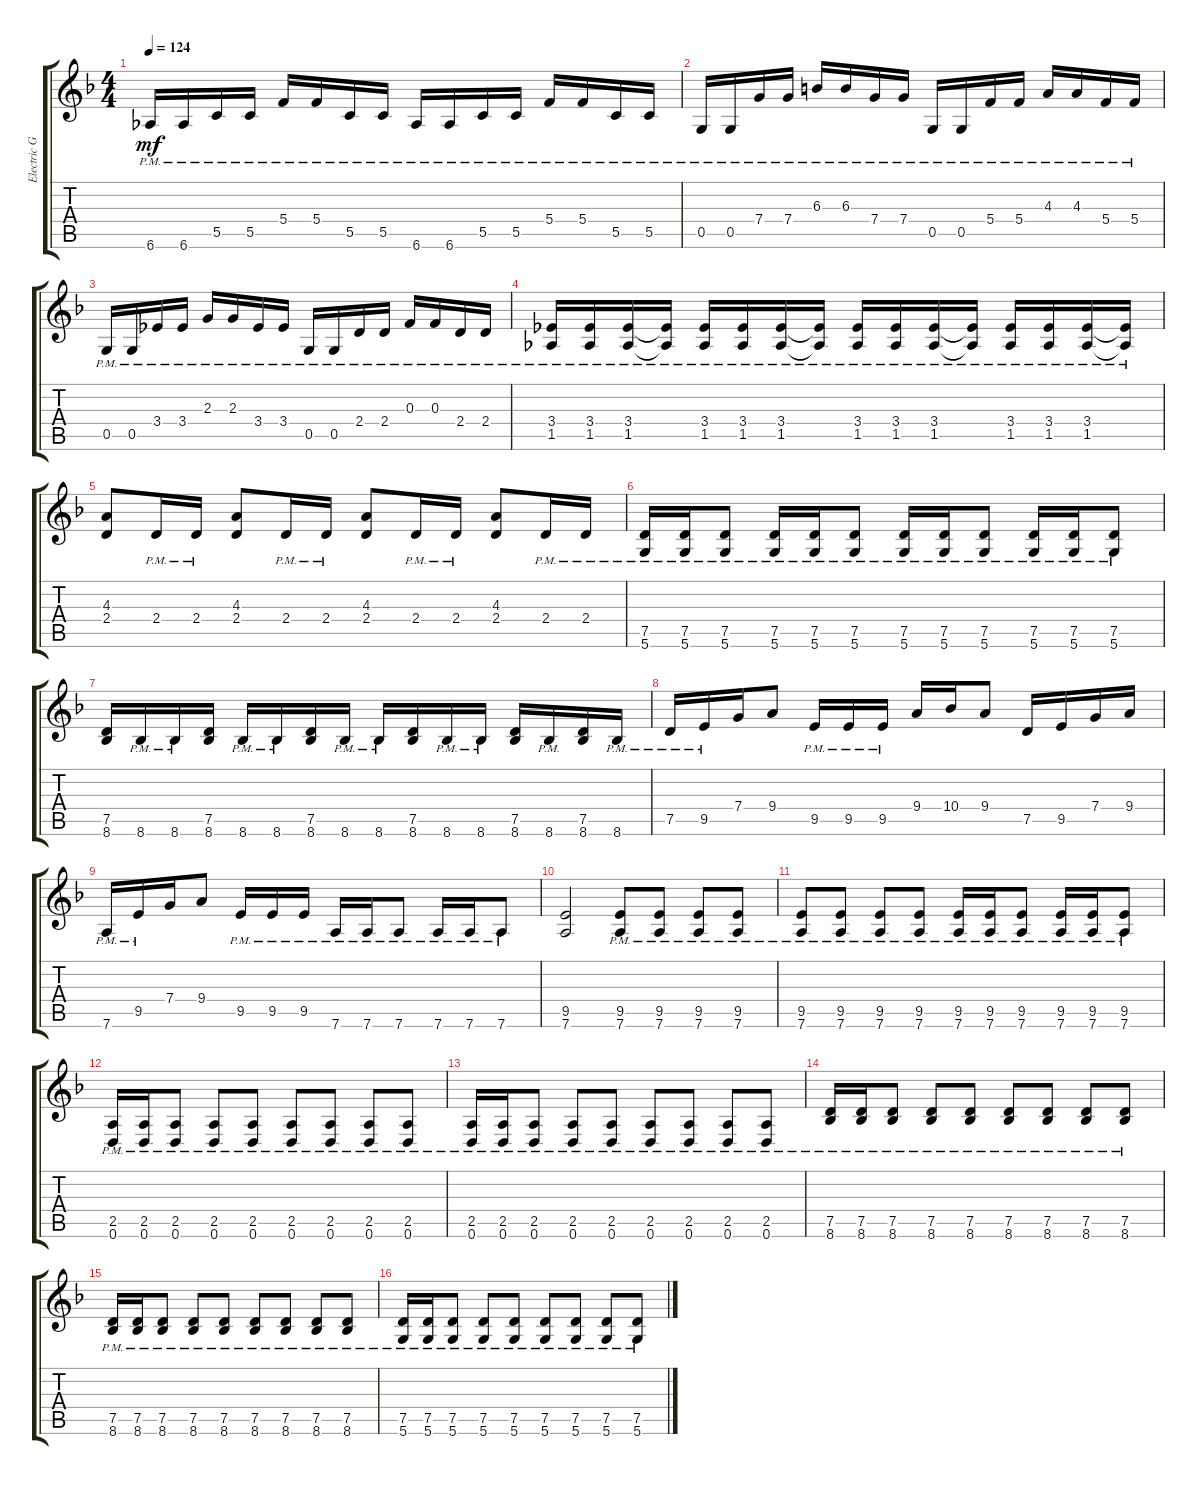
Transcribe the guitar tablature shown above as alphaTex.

\track ("Electric Guitar 1" "Electric G") {instrument distortionguitar}
\staff {score tabs}
\tuning (D4 A3 F3 C3 G2 D2) {hide}
\ts (4 4)
\tempo 124
\clef g2
\ks dminor
6.6{pm}.16{dy mf} 6.6{pm}.16 5.5{pm}.16 5.5{pm}.16 5.4{pm}.16 5.4{pm}.16 5.5{pm}.16 5.5{pm}.16 6.6{pm}.16 6.6{pm}.16 5.5{pm}.16 5.5{pm}.16 5.4{pm}.16 5.4{pm}.16 5.5{pm}.16 5.5{pm}.16 |
0.5{pm}.16 0.5{pm}.16 7.4{pm}.16 7.4{pm}.16 6.3{pm}.16 6.3{pm}.16 7.4{pm}.16 7.4{pm}.16 0.5{pm}.16 0.5{pm}.16 5.4{pm}.16 5.4{pm}.16 4.3{pm}.16 4.3{pm}.16 5.4{pm}.16 5.4{pm}.16 |
0.5{pm}.16 0.5{pm}.16 3.4{pm}.16 3.4{pm}.16 2.3{pm}.16 2.3{pm}.16 3.4{pm}.16 3.4{pm}.16 0.5{pm}.16 0.5{pm}.16 2.4{pm}.16 2.4{pm}.16 0.3{pm}.16 0.3{pm}.16 2.4{pm}.16 2.4{pm}.16 |
(3.4 1.5{pm}).16 (3.4 1.5{pm}).16 (3.4 1.5{pm}).16 (3.4{t} 1.5{pm t}).16 (3.4 1.5{pm}).16 (3.4 1.5{pm}).16 (3.4 1.5{pm}).16 (3.4{t} 1.5{pm t}).16 (3.4 1.5{pm}).16 (3.4 1.5{pm}).16 (3.4 1.5{pm}).16 (3.4{t} 1.5{pm t}).16 (3.4 1.5{pm}).16 (3.4 1.5{pm}).16 (3.4 1.5{pm}).16 (3.4{t} 1.5{pm t}).16 |
(4.3 2.4).8 2.4{pm}.16 2.4{pm}.16 (4.3 2.4).8 2.4{pm}.16 2.4{pm}.16 (4.3 2.4).8 2.4{pm}.16 2.4{pm}.16 (4.3 2.4).8 2.4{pm}.16 2.4{pm}.16 |
(7.5{pm} 5.6{pm}).16 (7.5{pm} 5.6{pm}).16 (7.5{pm} 5.6{pm}).8 (7.5{pm} 5.6{pm}).16 (7.5{pm} 5.6{pm}).16 (7.5{pm} 5.6{pm}).8 (7.5{pm} 5.6{pm}).16 (7.5{pm} 5.6{pm}).16 (7.5{pm} 5.6{pm}).8 (7.5{pm} 5.6{pm}).16 (7.5{pm} 5.6{pm}).16 (7.5{pm} 5.6{pm}).8 |
(7.5 8.6).16 8.6{pm}.16 8.6{pm}.16 (7.5 8.6).16 8.6{pm}.16 8.6{pm}.16 (7.5 8.6).16 8.6{pm}.16 8.6{pm}.16 (7.5 8.6).16 8.6{pm}.16 8.6{pm}.16 (7.5 8.6).16 8.6{pm}.16 (7.5 8.6).16 8.6{pm}.16 |
7.5{pm}.16 9.5{pm}.16 7.4.16 9.4.8 9.5{pm}.16 9.5{pm}.16 9.5{pm}.16 9.4.16 10.4.16 9.4.8 7.5.16 9.5.16 7.4.16 9.4.16 |
7.6{pm}.16 9.5{pm}.16 7.4.16 9.4.8 9.5{pm}.16 9.5{pm}.16 9.5{pm}.16 7.6{pm}.16 7.6{pm}.16 7.6{pm}.8 7.6{pm}.16 7.6{pm}.16 7.6{pm}.8 |
(9.5 7.6).2 (9.5{pm} 7.6{pm}).8 (9.5{pm} 7.6{pm}).8 (9.5{pm} 7.6{pm}).8 (9.5{pm} 7.6{pm}).8 |
(9.5{pm} 7.6{pm}).8 (9.5{pm} 7.6{pm}).8 (9.5{pm} 7.6{pm}).8 (9.5{pm} 7.6{pm}).8 (9.5{pm} 7.6{pm}).16 (9.5{pm} 7.6{pm}).16 (9.5{pm} 7.6{pm}).8 (9.5{pm} 7.6{pm}).16 (9.5{pm} 7.6{pm}).16 (9.5{pm} 7.6{pm}).8 |
(2.5{pm} 0.6{pm}).16 (2.5{pm} 0.6{pm}).16 (2.5{pm} 0.6{pm}).8 (2.5{pm} 0.6{pm}).8 (2.5{pm} 0.6{pm}).8 (2.5{pm} 0.6{pm}).8 (2.5{pm} 0.6{pm}).8 (2.5{pm} 0.6{pm}).8 (2.5{pm} 0.6{pm}).8 |
(2.5{pm} 0.6{pm}).16 (2.5{pm} 0.6{pm}).16 (2.5{pm} 0.6{pm}).8 (2.5{pm} 0.6{pm}).8 (2.5{pm} 0.6{pm}).8 (2.5{pm} 0.6{pm}).8 (2.5{pm} 0.6{pm}).8 (2.5{pm} 0.6{pm}).8 (2.5{pm} 0.6{pm}).8 |
(7.5{pm} 8.6{pm}).16 (7.5{pm} 8.6{pm}).16 (7.5{pm} 8.6{pm}).8 (7.5{pm} 8.6{pm}).8 (7.5{pm} 8.6{pm}).8 (7.5{pm} 8.6{pm}).8 (7.5{pm} 8.6{pm}).8 (7.5{pm} 8.6{pm}).8 (7.5{pm} 8.6{pm}).8 |
(7.5{pm} 8.6{pm}).16 (7.5{pm} 8.6{pm}).16 (7.5{pm} 8.6{pm}).8 (7.5{pm} 8.6{pm}).8 (7.5{pm} 8.6{pm}).8 (7.5{pm} 8.6{pm}).8 (7.5{pm} 8.6{pm}).8 (7.5{pm} 8.6{pm}).8 (7.5{pm} 8.6{pm}).8 |
(7.5{pm} 5.6{pm}).16 (7.5{pm} 5.6{pm}).16 (7.5{pm} 5.6{pm}).8 (7.5{pm} 5.6{pm}).8 (7.5{pm} 5.6{pm}).8 (7.5{pm} 5.6{pm}).8 (7.5{pm} 5.6{pm}).8 (7.5{pm} 5.6{pm}).8 (7.5{pm} 5.6{pm}).8
